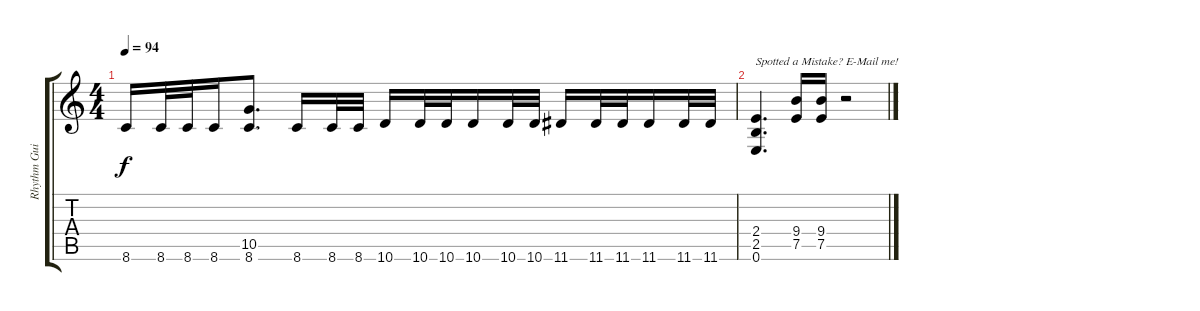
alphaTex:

\track ("Rhythm Guitar" "Rhythm Gui") {instrument distortionguitar}
\staff {score tabs}
\tuning (E4 B3 G3 D3 A2 E2) {hide}
\ts (4 4)
\tempo 94
\clef g2
\ks c
8.6.16{dy f} 8.6.32 8.6.32 8.6.16 (10.5 8.6).8{d} 8.6.16 8.6.32 8.6.32 10.6.16 10.6.32 10.6.32 10.6.16 10.6.32 10.6.32 11.6.16 11.6.32 11.6.32 11.6.16 11.6.32 11.6.32 |
(2.4 2.5 0.6).4{d txt "Spotted a Mistake? E-Mail me!"} (9.4 7.5).16 (9.4 7.5).16 r.2
